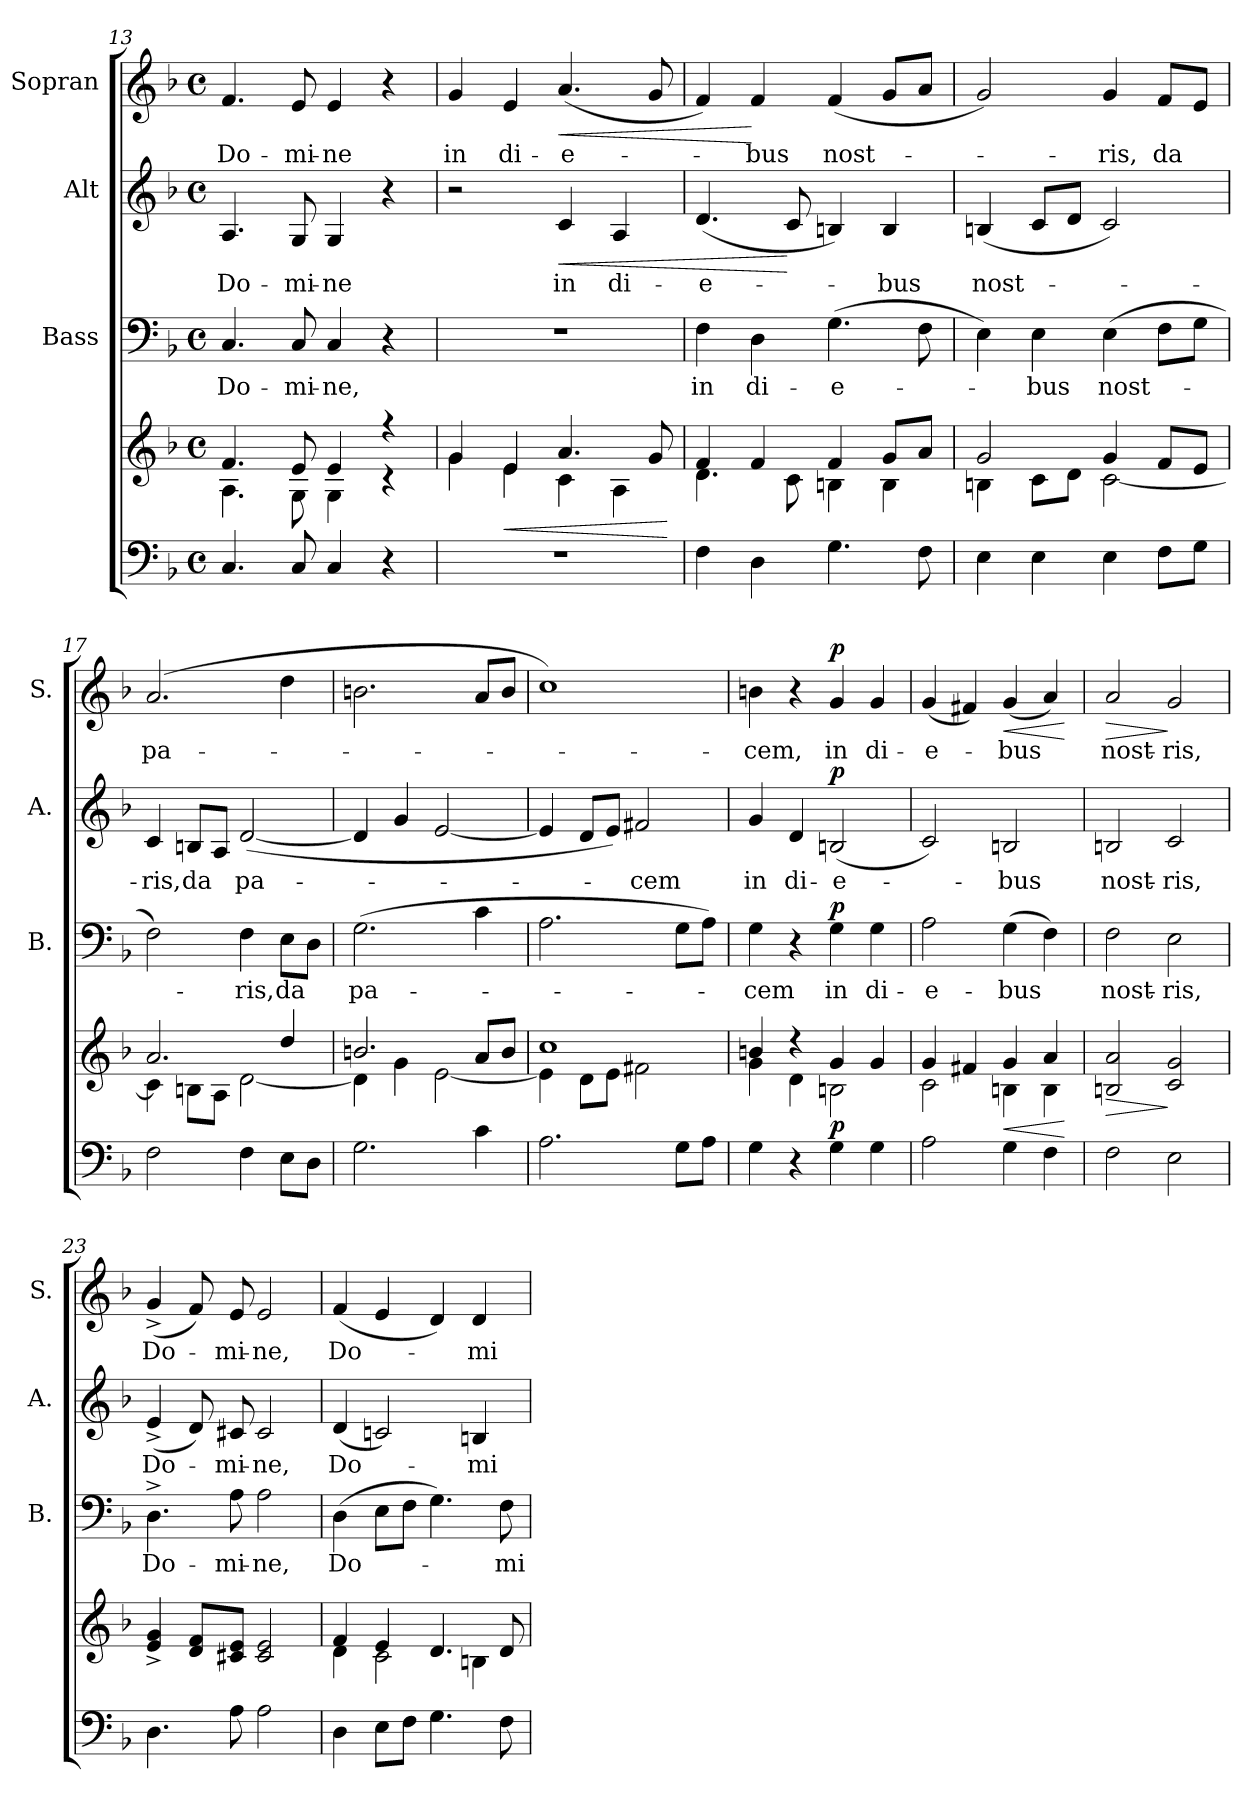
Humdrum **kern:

**kern	**kern	**dynam	**kern	**text	**dynam	**kern	**text	**dynam	**kern	**text	**dynam
*part4	*part4	*part4	*part3	*part3	*part3	*part2	*part2	*part2	*part1	*part1	*part1
*staff5	*staff4	*staff4/5	*staff3	*staff3	*staff3	*staff2	*staff2	*staff2	*staff1	*staff1	*staff1
*	*	*	*I"Bass	*	*	*I"Alt	*	*	*I"Sopran	*	*
*	*	*	*I'B.	*	*	*I'A.	*	*	*I'S.	*	*
!!LO:PB:g=z
*clefF4	*clefG2	*	*clefF4	*	*	*clefG2	*	*	*clefG2	*	*
*k[b-]	*k[b-]	*	*k[b-]	*	*	*k[b-]	*	*	*k[b-]	*	*
*F:	*F:	*	*F:	*	*	*F:	*	*	*F:	*	*
*M4/4	*M4/4	*	*M4/4	*	*	*M4/4	*	*	*M4/4	*	*
*met(c)	*met(c)	*	*met(c)	*	*	*met(c)	*	*	*met(c)	*	*
=13	=13	=13	=13	=13	=13	=13	=13	=13	=13	=13	=13
*	*^	*	*	*	*	*	*	*	*	*	*
!	!	!	!	!	!LO:LY:b	!	!	!LO:LY:b	!	!	!LO:LY:b	!
4.C/	4.f/	4.A\	.	4.C/	Do-	.	4.A/	Do-	.	4.f/	Do-	.
!	!	!	!	!	!LO:LY:b	!	!	!LO:LY:b	!	!	!LO:LY:b	!
8C/	8e/	8G\	.	8C/	-mi-	.	8G/	-mi-	.	8e/	-mi-	.
!	!	!	!	!	!LO:LY:b	!	!	!LO:LY:b	!	!	!LO:LY:b	!
4C/	4e/	4G\	.	4C/	-ne,	.	4G/	-ne	.	4e/	-ne	.
4r	4r	4r	.	4r	.	.	4r	.	.	4r	.	.
=14	=14	=14	=14	=14	=14	=14	=14	=14	=14	=14	=14	=14
!	!	!	!	!	!	!	!	!	!	!	!LO:LY:b	!
1r	4g/	4g\	.	1r	.	.	2r	.	.	4g/	in	.
!	!	!	!LO:HP:b	!	!	!	!	!	!	!	!LO:LY:b	!
.	4e/	4e\	<	.	.	.	.	.	.	4e/	di-	.
!	!	!	!	!	!	!	!	!LO:LY:b	!LO:HP:b	!	!LO:LY:b	!LO:HP:b
.	4.a/	4c\	.	.	.	.	4c/	in	<	(<4.a/	-e-	<
!	!	!	!	!	!	!	!	!LO:LY:b	!	!	!	!
.	.	4A\	.	.	.	.	4A/	di-	.	.	.	.
.	8g/	.	.	.	.	.	.	.	.	8g/	.	.
*	*v	*v	*	*	*	*	*	*	*	*	*	*
.	.	[	.	.	.	.	.	.	.	.	.
=15	=15	=15	=15	=15	=15	=15	=15	=15	=15	=15	=15
*	*^	*	*	*	*	*	*	*	*	*	*
!	!	!	!	!	!LO:LY:b	!	!	!LO:LY:b	!	!	!	!
4F\	4f/	4.d\	.	4F\	in	.	(<4.d/	-e-	.	4f/)	.	.
!	!	!	!	!	!LO:LY:b	!	!	!	!	!	!LO:LY:b	!
4D\	4f/	.	.	4D\	di-	.	.	.	.	4f/	-bus	[
.	.	8c\	.	.	.	.	8c/	.	[	.	.	.
!	!	!	!	!	!LO:LY:b	!	!	!	!	!	!LO:LY:b	!
4.G\	4f/	4Bn\	.	(>4.G\	-e-	.	4Bn/)	.	.	(<4f/	nost-	.
!	!	!	!	!	!	!	!	!LO:LY:b	!	!	!	!
.	8g/L	4B\	.	.	.	.	4B/	-bus	.	8g/L	.	.
8F\	8a/J	.	.	8F\	.	.	.	.	.	8a/J	.	.
=16	=16	=16	=16	=16	=16	=16	=16	=16	=16	=16	=16	=16
!	!	!	!	!	!	!	!	!LO:LY:b	!	!	!	!
4E\	2g/	4Bn\	.	4E\)	.	.	(<4Bn/	nost-	.	2g/)	.	.
!	!	!	!	!	!LO:LY:b	!	!	!	!	!	!	!
4E\	.	8c\L	.	4E\	-bus	.	8c/L	.	.	.	.	.
.	.	8d\J	.	.	.	.	8d/J	.	.	.	.	.
!	!	!	!	!	!LO:LY:b	!	!	!	!	!	!LO:LY:b	!
4E\	4g/	[<2c\	.	(>4E\	nost-	.	2c/)	.	.	4g/	-ris,	.
!	!	!	!	!	!	!	!	!	!	!	!LO:LY:b	!
8F\L	8f/L	.	.	8F\L	.	.	.	.	.	8f/L	da	.
8G\J	8e/J	.	.	8G\J	.	.	.	.	.	8e/J	.	.
=17	=17	=17	=17	=17	=17	=17	=17	=17	=17	=17	=17	=17
!	!	!	!	!	!	!	!	!LO:LY:b	!	!	!LO:LY:b	!
2F\	2.a/	4c\]	.	2F\)	.	.	4c/	-ris,	.	(2.a/	pa-	.
!	!	!	!	!	!	!	!	!LO:LY:b	!	!	!	!
.	.	8Bn\L	.	.	.	.	8Bn/L	da	.	.	.	.
.	.	8A\J	.	.	.	.	8A/J	.	.	.	.	.
!	!	!	!	!	!LO:LY:b	!	!	!LO:LY:b	!	!	!	!
4F\	.	[<2d\	.	4F\	-ris,	.	(<[2d/	pa-	.	.	.	.
!	!	!	!	!	!LO:LY:b	!	!	!	!	!	!	!
8E\L	4dd/	.	.	8E\L	da	.	.	.	.	4dd\	.	.
8D\J	.	.	.	8D\J	.	.	.	.	.	.	.	.
=18	=18	=18	=18	=18	=18	=18	=18	=18	=18	=18	=18	=18
!	!	!	!	!	!LO:LY:b	!	!	!	!	!	!	!
2.G\	2.bn/	4d\]	.	(>2.G\	pa-	.	4d/]	.	.	2.bn\	.	.
.	.	4g\	.	.	.	.	4g/	.	.	.	.	.
.	.	[<2e\	.	.	.	.	[2e/	.	.	.	.	.
4c\	8a/L	.	.	4c\	.	.	.	.	.	8a/L	.	.
.	8b/J	.	.	.	.	.	.	.	.	8b/J	.	.
!!LO:LB:g=z
=19	=19	=19	=19	=19	=19	=19	=19	=19	=19	=19	=19	=19
2.A\	1cc	4e\]	.	2.A\	.	.	4e/]	.	.	1cc)	.	.
.	.	8d\L	.	.	.	.	8d/L	.	.	.	.	.
.	.	8e\J	.	.	.	.	8e/J)	.	.	.	.	.
!	!	!	!	!	!	!	!	!LO:LY:b	!	!	!	!
.	.	2f#X\	.	.	.	.	2f#X/	-cem	.	.	.	.
8G\L	.	.	.	8G\L	.	.	.	.	.	.	.	.
8A\J	.	.	.	8A\J)	.	.	.	.	.	.	.	.
=20	=20	=20	=20	=20	=20	=20	=20	=20	=20	=20	=20	=20
!	!	!	!	!	!LO:LY:b	!	!	!LO:LY:b	!	!	!LO:LY:b	!
4G\	4bn/	4g\	.	4G\	-cem	.	4g/	in	.	4bn\	-cem,	.
!	!	!	!	!	!	!	!	!LO:LY:b	!	!	!	!
4r	4r	4d\	.	4r	.	.	4d/	di-	.	4r	.	.
!	!	!	!LO:DY:b	!	!LO:LY:b	!LO:DY:a	!	!LO:LY:b	!LO:DY:a	!	!LO:LY:b	!LO:DY:a
4G\	4g/	2Bn\	p	4G\	in	p	(<2Bn/	-e-	p	4g/	in	p
!	!	!	!	!	!LO:LY:b	!	!	!	!	!	!LO:LY:b	!
4G\	4g/	.	.	4G\	di-	.	.	.	.	4g/	di-	.
=21	=21	=21	=21	=21	=21	=21	=21	=21	=21	=21	=21	=21
!	!	!	!	!	!LO:LY:b	!	!	!	!	!	!LO:LY:b	!
2A\	4g/	2c\	.	2A\	-e-	.	2c/)	.	.	(<4g/	-e-	.
.	4f#X/	.	.	.	.	.	.	.	.	4f#X/)	.	.
!	!	!	!LO:HP:b	!	!LO:LY:b	!	!	!LO:LY:b	!	!	!LO:LY:b	!LO:HP:b
4G\	4g/	4Bn\	<	(>4G\	-bus	.	2Bn/	-bus	.	(<4g/	-bus	<
4F\	4a/	4B\	.	4F\)	.	.	.	.	.	4a/)	.	.
*	*v	*v	*	*	*	*	*	*	*	*	*	*
.	.	[	.	.	.	.	.	.	.	.	[
=22	=22	=22	=22	=22	=22	=22	=22	=22	=22	=22	=22
!	!	!LO:HP:b	!	!LO:LY:b	!	!	!LO:LY:b	!	!	!LO:LY:b	!LO:HP:b
2F\	2Bn/ 2a/	>	2F\	nost-	.	2Bn/	nost-	.	2a/	nost-	>
!	!	!	!	!LO:LY:b	!	!	!LO:LY:b	!	!	!LO:LY:b	!
2E\	2c/ 2g/	]	2E\	-ris,	.	2c/	-ris,	.	2g/	-ris,	]
=23	=23	=23	=23	=23	=23	=23	=23	=23	=23	=23	=23
!	!	!	!	!LO:LY:b	!	!	!LO:LY:b	!	!	!LO:LY:b	!
4.D\	4e/^< 4g/^<	.	4.D^>\	Do-	.	(<4e^>/	Do-	.	(<4g^>/	Do-	.
.	8d/ 8f/L	.	.	.	.	8d/)	.	.	8f/)	.	.
!	!	!	!	!LO:LY:b	!	!	!LO:LY:b	!	!	!LO:LY:b	!
8A\	8c#X/ 8e/J	.	8A\	-mi-	.	8c#X/	-mi-	.	8e/	-mi-	.
!	!	!	!	!LO:LY:b	!	!	!LO:LY:b	!	!	!LO:LY:b	!
2A\	2c#/ 2e/	.	2A\	-ne,	.	2c#/	-ne,	.	2e/	-ne,	.
=24	=24	=24	=24	=24	=24	=24	=24	=24	=24	=24	=24
*	*^	*	*	*	*	*	*	*	*	*	*
!	!	!	!	!	!LO:LY:b	!	!	!LO:LY:b	!	!	!LO:LY:b	!
4D\	4f/	4d\	.	(>4D\	Do-	.	(<4d/	Do-	.	(<4f/	Do-	.
8E\L	4e/	2c\	.	8E\L	.	.	2cn/)	.	.	4e/	.	.
8F\J	.	.	.	8F\J	.	.	.	.	.	.	.	.
4.G\	4.d/	.	.	4.G\)	.	.	.	.	.	4d/)	.	.
!	!	!	!	!	!	!	!	!LO:LY:b	!	!	!LO:LY:b	!
.	.	4Bn\	.	.	.	.	4Bn/	-mi-	.	4d/	-mi-	.
!	!	!	!	!	!LO:LY:b	!	!	!	!	!	!	!
8F\	8d/	.	.	8F\	-mi-	.	.	.	.	.	.	.
*	*v	*v	*	*	*	*	*	*	*	*	*	*
=	=	=	=	=	=	=	=	=	=	=	=
*-	*-	*-	*-	*-	*-	*-	*-	*-	*-	*-	*-
